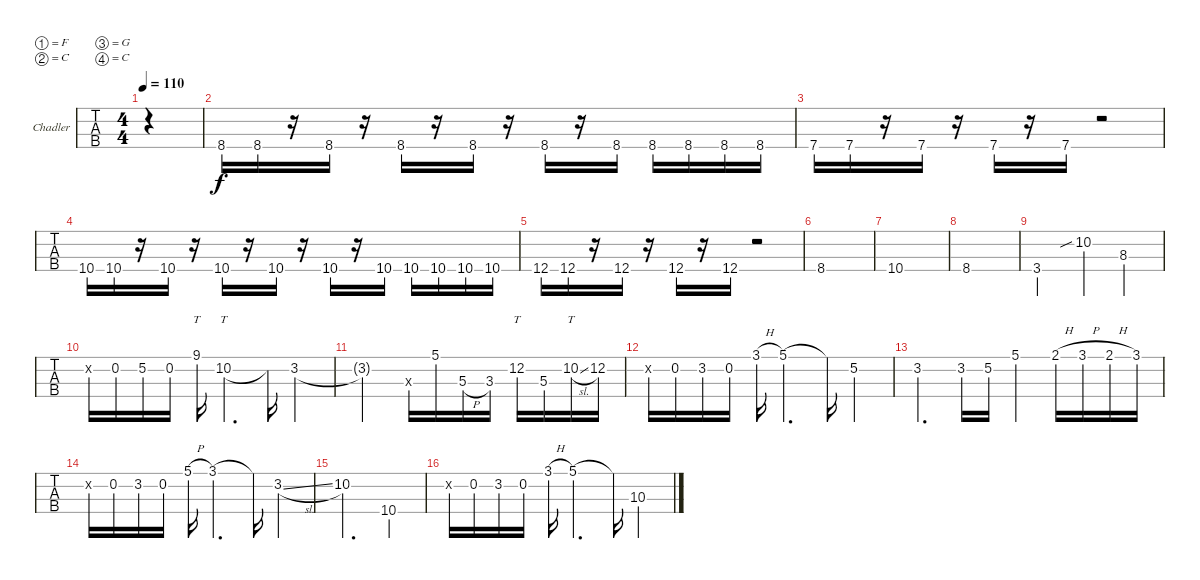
\defaultSystemsLayout 4
\bracketExtendMode groupsimilarinstruments
\firstSystemTrackNameOrientation horizontal
\otherSystemsTrackNameOrientation horizontal
\track ("Chad" "Chadler") {instrument electricbassfinger}
\staff {tabs}
\tuning (F2 C2 G1 C1)
\ts (4 4)
\tempo 110
\clef f4
\ks c
|
8.4.16 8.4.16 r.16 8.4.16 r.16 8.4.16 r.16 8.4.16 r.16 8.4.16 r.16 8.4.16 8.4.16 8.4.16 8.4.16 8.4.16 |
7.4.16 7.4.16 r.16 7.4.16 r.16 7.4.16 r.16 7.4.16 r.2 |
10.4.16 10.4.16 r.16 10.4.16 r.16 10.4.16 r.16 10.4.16 r.16 10.4.16 r.16 10.4.16 10.4.16 10.4.16 10.4.16 10.4.16 |
12.4.16 12.4.16 r.16 12.4.16 r.16 12.4.16 r.16 12.4.16 r.2 |
8.4.1 |
10.4.1 |
8.4.1 |
3.4.2 10.2{sib}.4 8.3.4 |
8.2{x}.16 0.2.16 5.2.16 0.2.16 9.1.16{tt} 10.2.4{tt d} 10.2{t}.16 3.2.4 |
3.2{t}.2 3.3{x}.16 5.1.16 5.3{h}.16 3.3.16 12.2.16{tt} 5.3.16 10.2{sl}.16{tt} 12.2.16 |
0.2{x}.16 0.2.16 3.2.16 0.2.16 3.1{h}.16 5.1.4{d} 5.1{t}.16 5.2.4 |
3.2.4{d} 3.2.16 5.2.16 5.1.4 2.1{h}.16 3.1{h}.16 2.1{h}.16 3.1.16 |
0.2{x}.16 0.2.16 3.2.16 0.2.16 5.1{h}.16 3.1.4{d} 3.1{t}.16 3.2{sl}.4 |
10.2.2{d} 10.4.4 |
8.2{x}.16 0.2.16 3.2.16 0.2.16 3.1{h}.16 5.1.4{d} 5.1{t}.16 10.3.4
